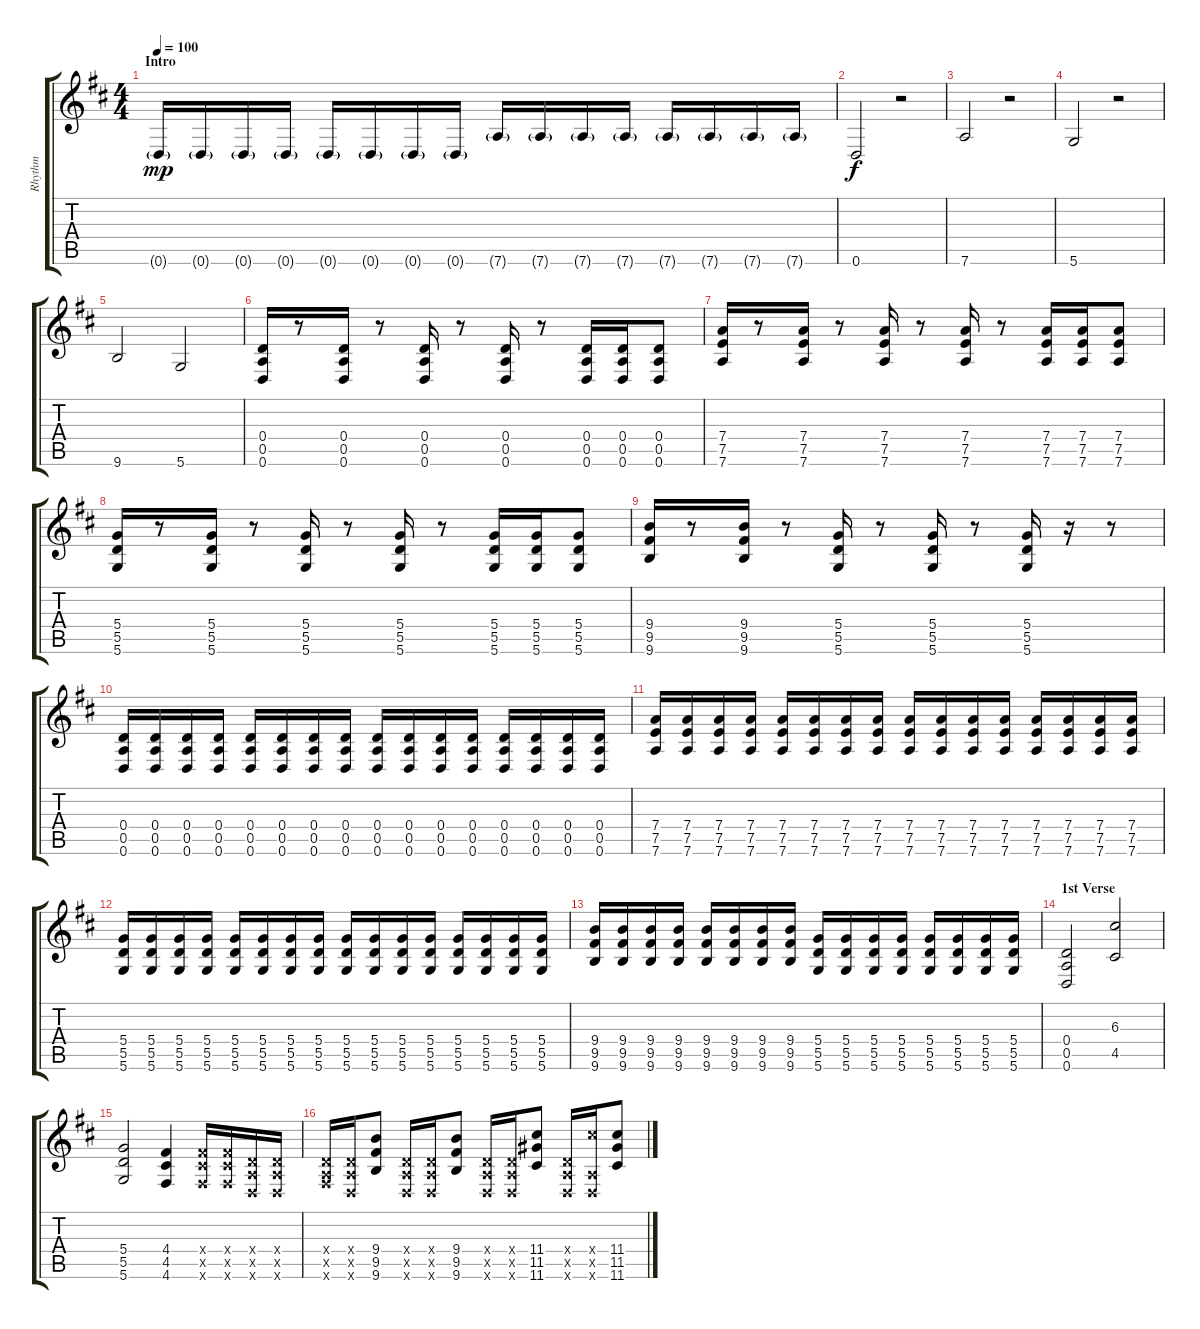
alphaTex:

\track ("Rhythm" "Rhythm") {instrument distortionguitar}
\staff {score tabs}
\tuning (E4 B3 G3 D3 A2 D2) {hide}
\ts (4 4)
\section ("" "Intro")
\tempo 100
\clef g2
\ks d
0.6{g}.16{dy mp instrument distortionguitar} 0.6{g}.16 0.6{g}.16 0.6{g}.16 0.6{g}.16 0.6{g}.16 0.6{g}.16 0.6{g}.16 7.6{g}.16 7.6{g}.16 7.6{g}.16 7.6{g}.16 7.6{g}.16 7.6{g}.16 7.6{g}.16 7.6{g}.16 |
0.6.2{dy f} r.2 |
7.6.2 r.2 |
5.6.2 r.2 |
9.6.2 5.6.2 |
(0.4 0.5 0.6).16 r.8 (0.4 0.5 0.6).16 r.8 (0.4 0.5 0.6).16 r.8 (0.4 0.5 0.6).16 r.8 (0.4 0.5 0.6).16 (0.4 0.5 0.6).16 (0.4 0.5 0.6).8 |
(7.4 7.5 7.6).16 r.8 (7.4 7.5 7.6).16 r.8 (7.4 7.5 7.6).16 r.8 (7.4 7.5 7.6).16 r.8 (7.4 7.5 7.6).16 (7.4 7.5 7.6).16 (7.4 7.5 7.6).8 |
(5.4 5.5 5.6).16 r.8 (5.4 5.5 5.6).16 r.8 (5.4 5.5 5.6).16 r.8 (5.4 5.5 5.6).16 r.8 (5.4 5.5 5.6).16 (5.4 5.5 5.6).16 (5.4 5.5 5.6).8 |
(9.4 9.5 9.6).16 r.8 (9.4 9.5 9.6).16 r.8 (5.4 5.5 5.6).16 r.8 (5.4 5.5 5.6).16 r.8 (5.4 5.5 5.6).16 r.16 r.8 |
(0.4 0.5 0.6).16 (0.4 0.5 0.6).16 (0.4 0.5 0.6).16 (0.4 0.5 0.6).16 (0.4 0.5 0.6).16 (0.4 0.5 0.6).16 (0.4 0.5 0.6).16 (0.4 0.5 0.6).16 (0.4 0.5 0.6).16 (0.4 0.5 0.6).16 (0.4 0.5 0.6).16 (0.4 0.5 0.6).16 (0.4 0.5 0.6).16 (0.4 0.5 0.6).16 (0.4 0.5 0.6).16 (0.4 0.5 0.6).16 |
(7.4 7.5 7.6).16 (7.4 7.5 7.6).16 (7.4 7.5 7.6).16 (7.4 7.5 7.6).16 (7.4 7.5 7.6).16 (7.4 7.5 7.6).16 (7.4 7.5 7.6).16 (7.4 7.5 7.6).16 (7.4 7.5 7.6).16 (7.4 7.5 7.6).16 (7.4 7.5 7.6).16 (7.4 7.5 7.6).16 (7.4 7.5 7.6).16 (7.4 7.5 7.6).16 (7.4 7.5 7.6).16 (7.4 7.5 7.6).16 |
(5.4 5.5 5.6).16 (5.4 5.5 5.6).16 (5.4 5.5 5.6).16 (5.4 5.5 5.6).16 (5.4 5.5 5.6).16 (5.4 5.5 5.6).16 (5.4 5.5 5.6).16 (5.4 5.5 5.6).16 (5.4 5.5 5.6).16 (5.4 5.5 5.6).16 (5.4 5.5 5.6).16 (5.4 5.5 5.6).16 (5.4 5.5 5.6).16 (5.4 5.5 5.6).16 (5.4 5.5 5.6).16 (5.4 5.5 5.6).16 |
(9.4 9.5 9.6).16 (9.4 9.5 9.6).16 (9.4 9.5 9.6).16 (9.4 9.5 9.6).16 (9.4 9.5 9.6).16 (9.4 9.5 9.6).16 (9.4 9.5 9.6).16 (9.4 9.5 9.6).16 (5.4 5.5 5.6).16 (5.4 5.5 5.6).16 (5.4 5.5 5.6).16 (5.4 5.5 5.6).16 (5.4 5.5 5.6).16 (5.4 5.5 5.6).16 (5.4 5.5 5.6).16 (5.4 5.5 5.6).16 |
\section ("" "1st Verse")
(0.4 0.5 0.6).2 (6.3 4.5).2 |
(5.4 5.5 5.6).2 (4.4 4.5 4.6).4 (4.4{x} 4.5{x} 4.6{x}).16 (4.4{x} 4.5{x} 4.6{x}).16 (0.4{x} 0.5{x} 0.6{x}).16 (0.4{x} 0.5{x} 0.6{x}).16 |
(0.4{x} 0.5{x} 4.6{x}).16 (0.4{x} 0.5{x} 0.6{x}).16 (9.4 9.5 9.6).8 (0.4{x} 0.5{x} 0.6{x}).16 (0.4{x} 0.5{x} 0.6{x}).16 (9.4 9.5 9.6).8 (0.4{x} 0.5{x} 0.6{x}).16 (0.4{x} 0.5{x} 0.6{x}).16 (11.4 11.5 11.6).8 (0.4{x} 0.5{x} 0.6{x}).16 (11.4{x} 0.5{x} 0.6{x}).16 (11.4 11.5 11.6).8
